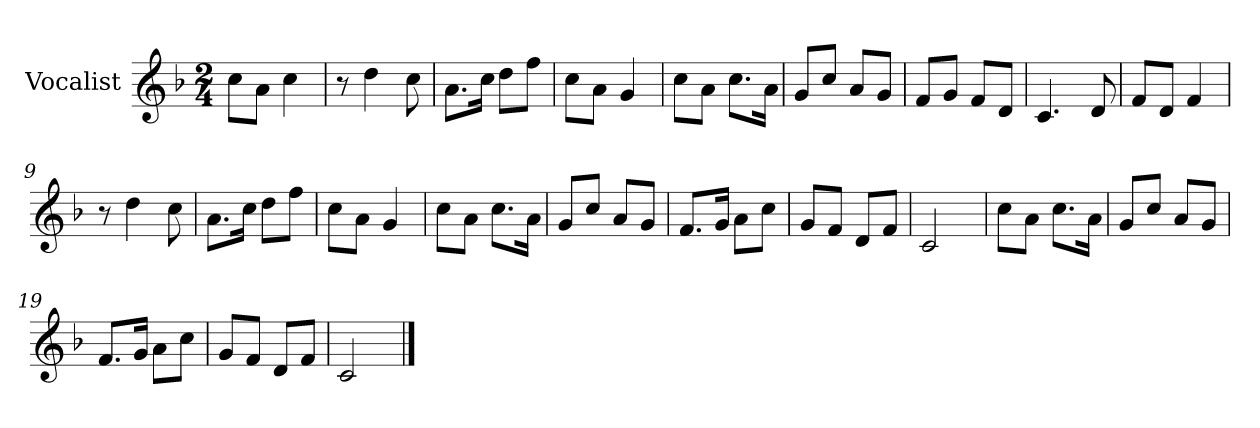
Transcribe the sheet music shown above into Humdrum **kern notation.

**kern
*part1
*staff1
*I"Vocalist
*k[b-]
*F:
*M2/4
=
8ccL
8aJ
4cc
=1
8r
4dd
8cc
=2
8.aL
16ccJk
8ddL
8ffJ
=3
8ccL
8aJ
4g
=4
8ccL
8aJ
8.ccL
16aJk
=5
8gL
8ccJ
8aL
8gJ
=6
8fL
8gJ
8fL
8dJ
=7
4.c
8d
=8
8fL
8dJ
4f
=9
8r
4dd
8cc
=10
8.aL
16ccJk
8ddL
8ffJ
=11
8ccL
8aJ
4g
=12
8ccL
8aJ
8.ccL
16aJk
=13
8gL
8ccJ
8aL
8gJ
=14
8.fL
16gJk
8aL
8ccJ
=15
8gL
8fJ
8dL
8fJ
=16
2c
=17
8ccL
8aJ
8.ccL
16aJk
=18
8gL
8ccJ
8aL
8gJ
=19
8.fL
16gJk
8aL
8ccJ
=20
8gL
8fJ
8dL
8fJ
=21
2c
==
*-
